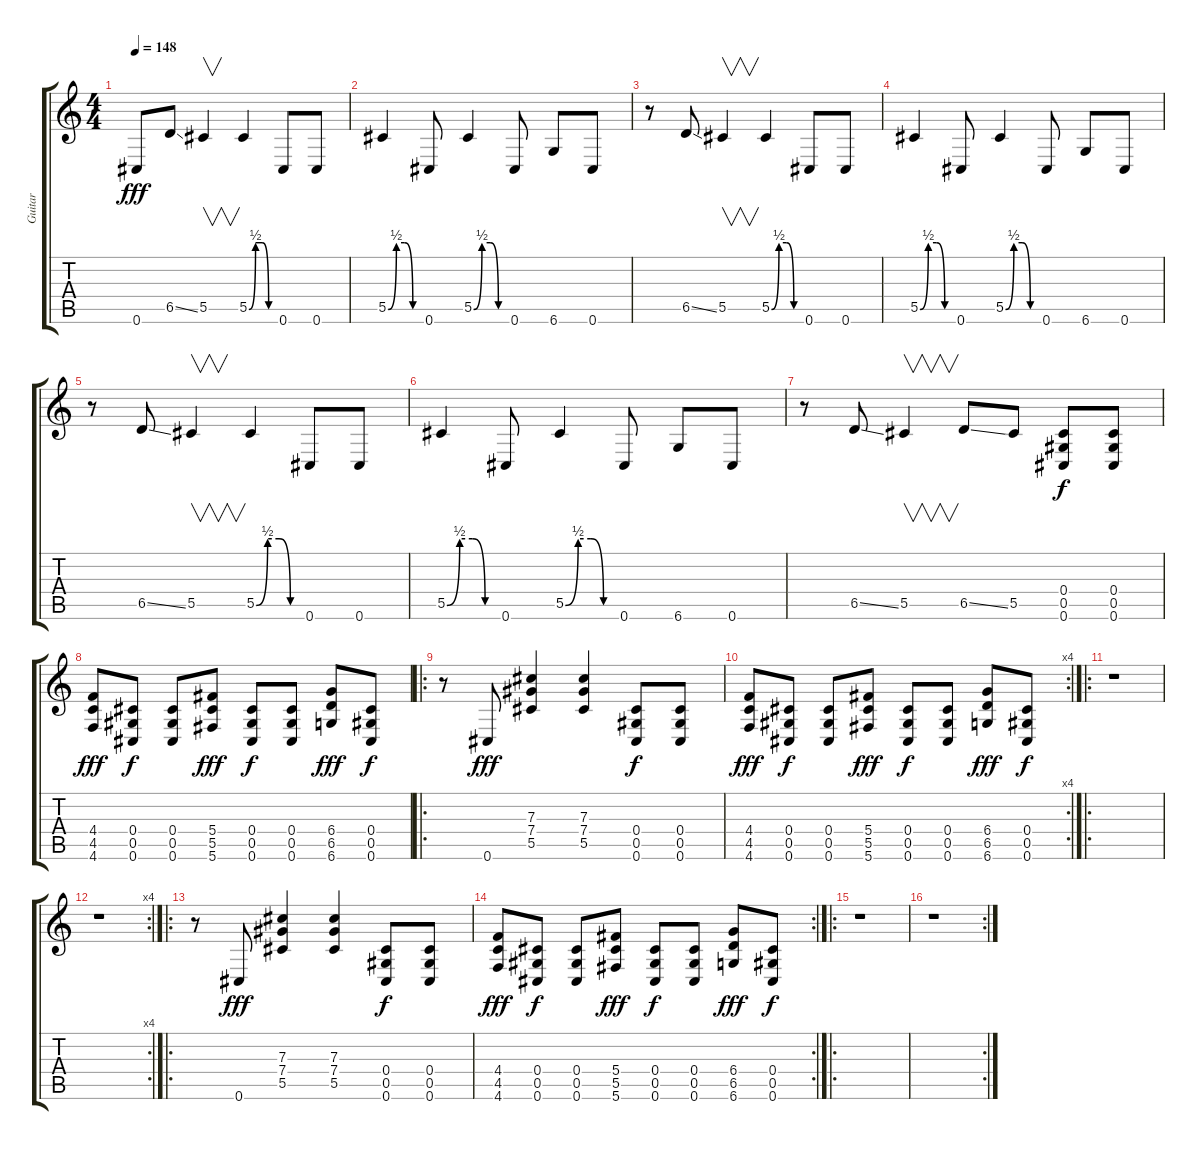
\track ("Guitar" "Guitar") {instrument overdrivenguitar}
\staff {score tabs}
\tuning (Eb4 Bb3 Gb3 Db3 Ab2 Db2) {hide}
\ts (4 4)
\tempo 148
\clef g2
\ks c
0.6.8{dy fff instrument overdrivenguitar} 6.5{ss}.8 5.5.4{v} 5.5{be (custom 0 0 15 2 30 2 45 0 60 0)}.4 0.6.8 0.6.8 |
5.5{be (custom 0 0 15 2 30 2 45 0 60 0)}.4 0.6.8 5.5{be (custom 0 0 15 2 30 2 45 0 60 0)}.4 0.6.8 6.6.8 0.6.8 |
r.8 6.5{ss}.8 5.5.4{v} 5.5{be (custom 0 0 15 2 30 2 45 0 60 0)}.4 0.6.8 0.6.8 |
5.5{be (custom 0 0 15 2 30 2 45 0 60 0)}.4 0.6.8 5.5{be (custom 0 0 15 2 30 2 45 0 60 0)}.4 0.6.8 6.6.8 0.6.8 |
r.8 6.5{ss}.8 5.5.4{v} 5.5{be (custom 0 0 15 2 30 2 45 0 60 0)}.4 0.6.8 0.6.8 |
5.5{be (custom 0 0 15 2 30 2 45 0 60 0)}.4 0.6.8 5.5{be (custom 0 0 15 2 30 2 45 0 60 0)}.4 0.6.8 6.6.8 0.6.8 |
r.8 6.5{ss}.8 5.5.4{v} 6.5{ss}.8 5.5.8 (0.4 0.5 0.6).8{dy f} (0.4 0.5 0.6).8 |
(4.4 4.5 4.6).8{dy fff} (0.4 0.5 0.6).8{dy f} (0.4 0.5 0.6).8 (5.4 5.5 5.6).8{dy fff} (0.4 0.5 0.6).8{dy f} (0.4 0.5 0.6).8 (6.4 6.5 6.6).8{dy fff} (0.4 0.5 0.6).8{dy f} |
\ro
r.8 0.6.8{dy fff} (7.3 7.4 5.5).4 (7.3 7.4 5.5).4 (0.4 0.5 0.6).8{dy f} (0.4 0.5 0.6).8 |
\rc 4
(4.4 4.5 4.6).8{dy fff} (0.4 0.5 0.6).8{dy f} (0.4 0.5 0.6).8 (5.4 5.5 5.6).8{dy fff} (0.4 0.5 0.6).8{dy f} (0.4 0.5 0.6).8 (6.4 6.5 6.6).8{dy fff} (0.4 0.5 0.6).8{dy f} |
\ro
r.1 |
\rc 4
r.1 |
\ro
r.8 0.6.8{dy fff} (7.3 7.4 5.5).4 (7.3 7.4 5.5).4 (0.4 0.5 0.6).8{dy f} (0.4 0.5 0.6).8 |
\rc 2
(4.4 4.5 4.6).8{dy fff} (0.4 0.5 0.6).8{dy f} (0.4 0.5 0.6).8 (5.4 5.5 5.6).8{dy fff} (0.4 0.5 0.6).8{dy f} (0.4 0.5 0.6).8 (6.4 6.5 6.6).8{dy fff} (0.4 0.5 0.6).8{dy f} |
\ro
r.1 |
\rc 2
r.1
